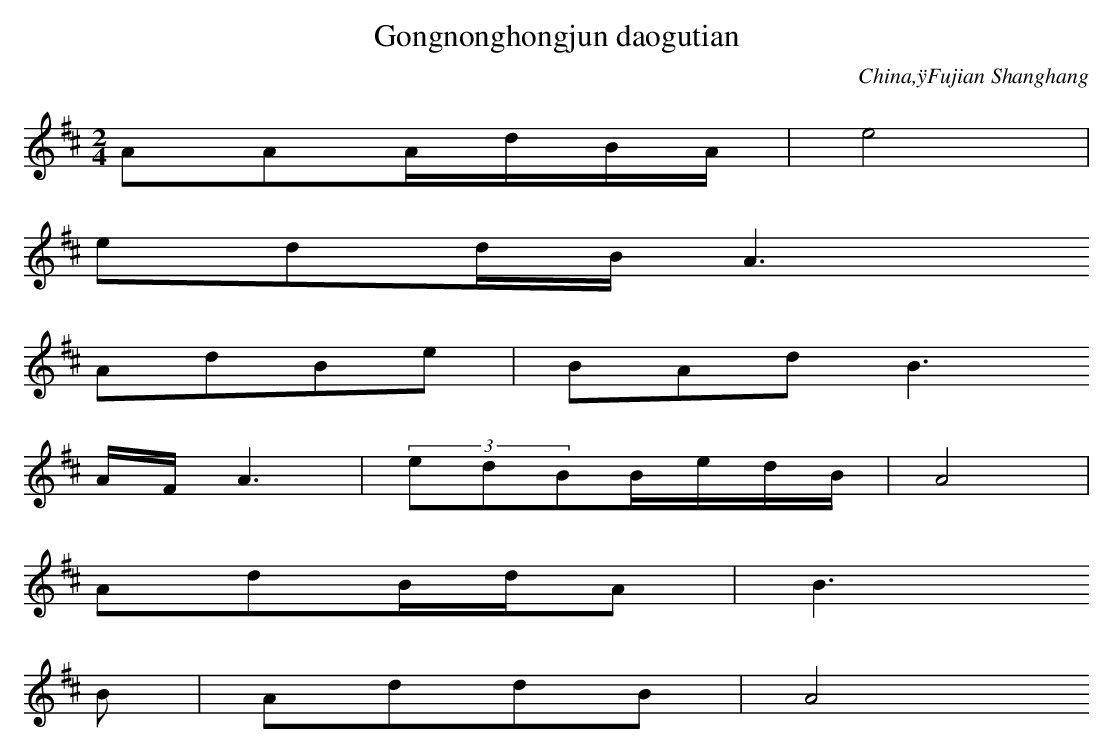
X:1
T: Gongnonghongjun daogutian
O: China,ÿFujian Shanghang
M: 2/4
L: 1/16
K: D
A2A2AdBA | e8 |
e2d2dBA6
A2d2B2e2 | B2A2d2B6
AFA6 | (3e2d2B2BedB | A8 |
A2d2BdA2 | B6
B2 | A2d2d2B2 | A8
